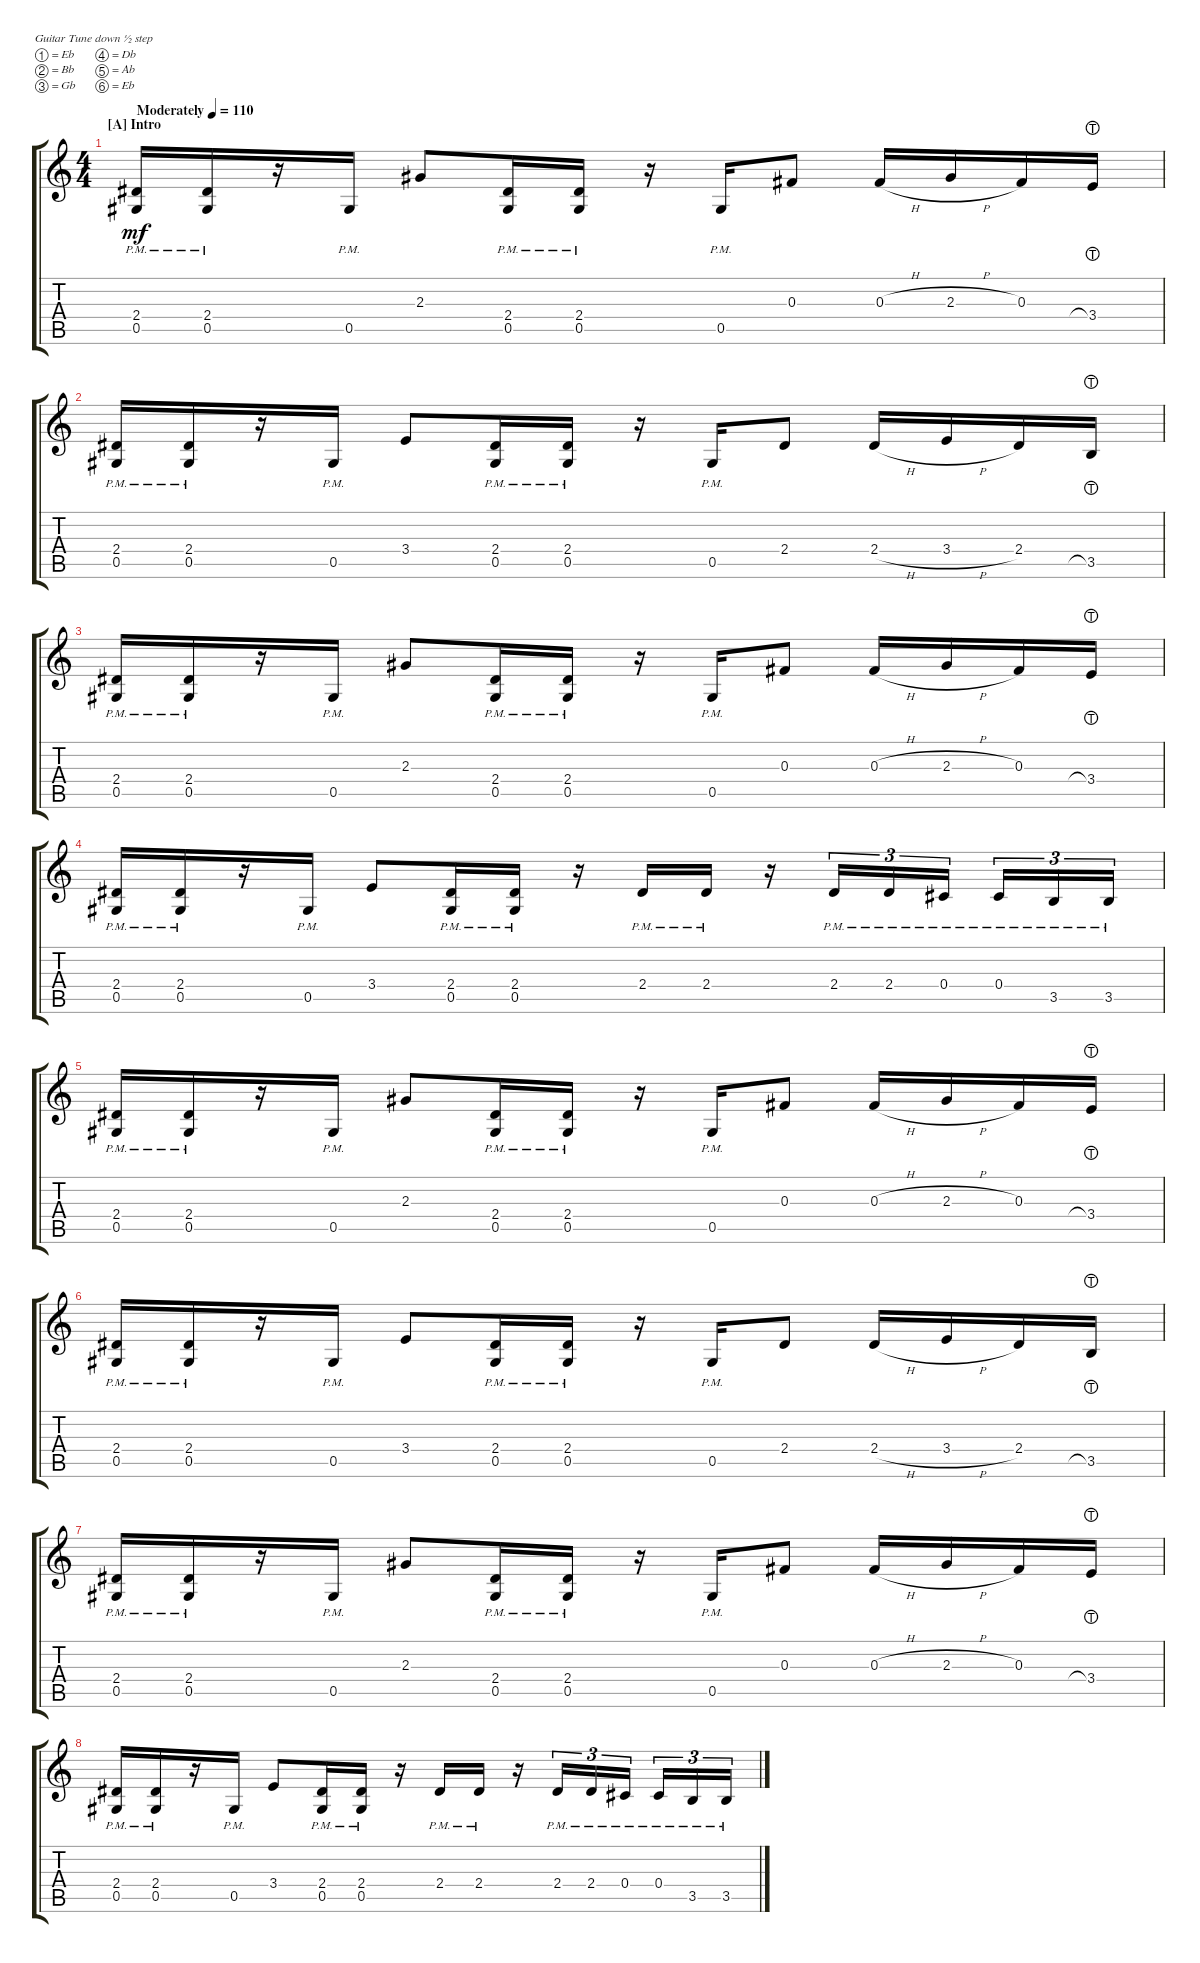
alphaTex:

\defaultSystemsLayout 4
\bracketExtendMode groupsimilarinstruments
\singleTrackTrackNamePolicy hidden
\multiTrackTrackNamePolicy hidden
\firstSystemTrackNameOrientation horizontal
\otherSystemsTrackNameOrientation horizontal
\track ("Владимир Холстинин" "E-Gt") {instrument distortionguitar}
\staff {score tabs}
\tuning (Eb4 Bb3 Gb3 Db3 Ab2 Eb2)
\ts (4 4)
\section ("A" "Intro")
\tempo (110 "Moderately")
\clef g2
\scale
1.06936
\ks c
(0.5{pm} 2.4{pm}).16{dy mf instrument distortionguitar} (0.5{pm} 2.4{pm}).16 r.16 0.5{pm}.16 2.3.8 (0.5{pm} 2.4{pm}).16 (0.5{pm} 2.4{pm}).16 r.16 0.5{pm}.16 0.3.8 0.3{h}.16 2.3{h}.16 0.3.16 3.4{lht}.16 |
\scale
0.930643 (0.5{pm} 2.4{pm}).16 (2.4{pm} 0.5{pm}).16 r.16 0.5{pm}.16 3.4.8 (0.5{pm} 2.4{pm}).16 (0.5{pm} 2.4{pm}).16 r.16 0.5{pm}.16 2.4.8 2.4{h}.16 3.4{h}.16 2.4.16 3.5{lht}.16 |
\scale
1.03909 (0.5{pm} 2.4{pm}).16 (0.5{pm} 2.4{pm}).16 r.16 0.5{pm}.16 2.3.8 (0.5{pm} 2.4{pm}).16 (0.5{pm} 2.4{pm}).16 r.16 0.5{pm}.16 0.3.8 0.3{h}.16 2.3{h}.16 0.3.16 3.4{lht}.16 |
\scale
0.960908 (0.5{pm} 2.4{pm}).16 (2.4{pm} 0.5{pm}).16 r.16 0.5{pm}.16 3.4.8 (0.5{pm} 2.4{pm}).16 (0.5{pm} 2.4{pm}).16 r.16 2.4{pm}.16 2.4{pm}.16 r.16 2.4{pm}.16{tu (3 2)} 2.4{pm}.16{tu (3 2)} 0.4{pm}.16{tu (3 2)} 0.4{pm}.16{tu (3 2)} 3.5{pm}.16{tu (3 2)} 3.5{pm}.16{tu (3 2)} |
\scale
1.03909 (0.5{pm} 2.4{pm}).16 (0.5{pm} 2.4{pm}).16 r.16 0.5{pm}.16 2.3.8 (0.5{pm} 2.4{pm}).16 (0.5{pm} 2.4{pm}).16 r.16 0.5{pm}.16 0.3.8 0.3{h}.16 2.3{h}.16 0.3.16 3.4{lht}.16 |
\scale
0.960908 (0.5{pm} 2.4{pm}).16 (2.4{pm} 0.5{pm}).16 r.16 0.5{pm}.16 3.4.8 (0.5{pm} 2.4{pm}).16 (0.5{pm} 2.4{pm}).16 r.16 0.5{pm}.16 2.4.8 2.4{h}.16 3.4{h}.16 2.4.16 3.5{lht}.16 |
\scale
1.03909 (0.5{pm} 2.4{pm}).16 (0.5{pm} 2.4{pm}).16 r.16 0.5{pm}.16 2.3.8 (0.5{pm} 2.4{pm}).16 (0.5{pm} 2.4{pm}).16 r.16 0.5{pm}.16 0.3.8 0.3{h}.16 2.3{h}.16 0.3.16 3.4{lht}.16 |
\scale
0.960908 (0.5{pm} 2.4{pm}).16 (2.4{pm} 0.5{pm}).16 r.16 0.5{pm}.16 3.4.8 (0.5{pm} 2.4{pm}).16 (0.5{pm} 2.4{pm}).16 r.16 2.4{pm}.16 2.4{pm}.16 r.16 2.4{pm}.16{tu (3 2)} 2.4{pm}.16{tu (3 2)} 0.4{pm}.16{tu (3 2)} 0.4{pm}.16{tu (3 2)} 3.5{pm}.16{tu (3 2)} 3.5{pm}.16{tu (3 2)}
